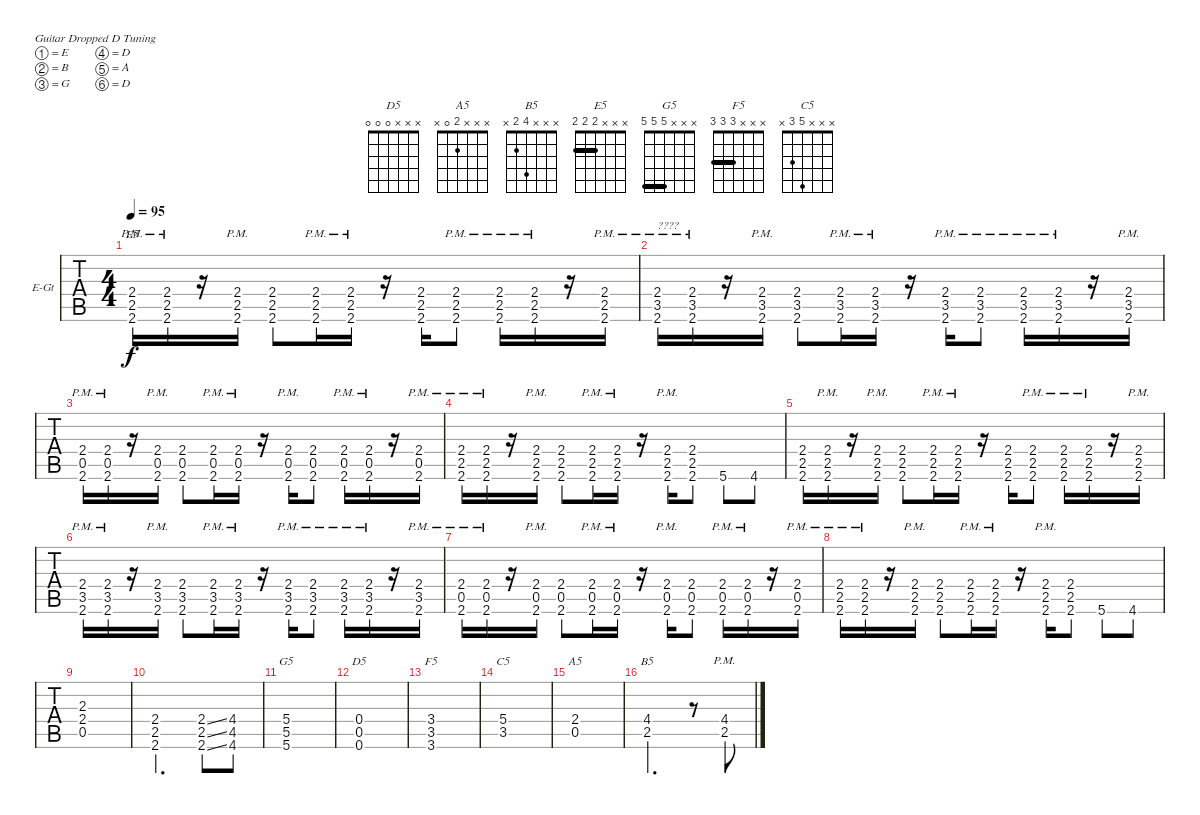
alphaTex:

\bracketExtendMode groupsimilarinstruments
\firstSystemTrackNameOrientation horizontal
\otherSystemsTrackNameOrientation horizontal
\track ("Guitar Drop D" "E-Gt") {solo instrument distortionguitar}
\staff {tabs}
\tuning (E4 B3 G3 D3 A2 D2)
\chord ("D5" x x x 0 0 0) {showfingering false}
\chord ("A5" x x x 2 0 x) {showfingering false}
\chord ("B5" x x x 4 2 x) {showfingering false}
\chord ("E5" x x x 2 2 2) {showfingering false barre (2 2)}
\chord ("G5" x x x 5 5 5) {showfingering false barre (5 5)}
\chord ("F5" x x x 3 3 3) {showfingering false barre (3 3)}
\chord ("C5" x x x 5 3 x) {showfingering false}
\ts (4 4)
\tempo 95
\clef g2
\ks c
(2.4{pm} 2.5{pm} 2.6{pm}).16{ch "E5" dy f} (2.4{pm} 2.5{pm} 2.6{pm}).16 r.16 (2.4{pm} 2.5{pm} 2.6{pm}).16 (2.4{ac} 2.5{ac} 2.6{ac}).8 (2.4{pm} 2.5{pm} 2.6{pm}).16 (2.4{pm} 2.5{pm} 2.6{pm}).16 r.16 (2.4 2.5 2.6).16 (2.4{ac pm} 2.5{ac pm} 2.6{ac pm}).8 (2.4{pm} 2.5{pm} 2.6{pm}).16 (2.4{pm} 2.5{pm} 2.6{pm}).16 r.16 (2.4{pm} 2.5{pm} 2.6{pm}).16 |
(2.4{pm} 3.5{pm} 2.6{pm}).16{txt "????"} (2.4{pm} 3.5{pm} 2.6{pm}).16 r.16 (2.4{pm} 3.5{pm} 2.6{pm}).16 (2.4{ac} 3.5{ac} 2.6{ac}).8 (2.4{pm} 3.5{pm} 2.6{pm}).16 (2.4{pm} 3.5{pm} 2.6{pm}).16 r.16 (2.4{pm} 3.5{pm} 2.6{pm}).16 (2.4{ac pm} 3.5{ac pm} 2.6{ac pm}).8 (2.4{pm} 3.5{pm} 2.6{pm}).16 (2.4{pm} 3.5{pm} 2.6{pm}).16 r.16 (2.4{pm} 3.5{pm} 2.6{pm}).16 |
(2.4{pm} 0.5{pm} 2.6{pm}).16 (2.4{pm} 0.5{pm} 2.6{pm}).16 r.16 (2.4{pm} 0.5{pm} 2.6{pm}).16 (2.4{ac} 0.5{ac} 2.6{ac}).8 (2.4{pm} 0.5{pm} 2.6{pm}).16 (2.4{pm} 0.5{pm} 2.6{pm}).16 r.16 (2.4{pm} 0.5{pm} 2.6{pm}).16 (2.4{ac} 0.5{ac} 2.6{ac}).8 (2.4{pm} 0.5{pm} 2.6{pm}).16 (2.4{pm} 0.5{pm} 2.6{pm}).16 r.16 (2.4{pm} 0.5{pm} 2.6{pm}).16 |
(2.4{pm} 2.5{pm} 2.6{pm}).16 (2.4{pm} 2.5{pm} 2.6{pm}).16 r.16 (2.4{pm} 2.5{pm} 2.6{pm}).16 (2.4{ac} 2.5{ac} 2.6{ac}).8 (2.4{pm} 2.5{pm} 2.6{pm}).16 (2.4{pm} 2.5{pm} 2.6{pm}).16 r.16 (2.4{pm} 2.5{pm} 2.6{pm}).16 (2.4{ac} 2.5{ac} 2.6{ac}).8 5.6.8 4.6.8 |
(2.4 2.5 2.6).16 (2.4{pm} 2.5{pm} 2.6{pm}).16 r.16 (2.4{pm} 2.5{pm} 2.6{pm}).16 (2.4{ac} 2.5{ac} 2.6{ac}).8 (2.4{pm} 2.5{pm} 2.6{pm}).16 (2.4{pm} 2.5{pm} 2.6{pm}).16 r.16 (2.4 2.5 2.6).16 (2.4{ac pm} 2.5{ac pm} 2.6{ac pm}).8 (2.4{pm} 2.5{pm} 2.6{pm}).16 (2.4{pm} 2.5{pm} 2.6{pm}).16 r.16 (2.4{pm} 2.5{pm} 2.6{pm}).16 |
(2.4{pm} 3.5{pm} 2.6{pm}).16 (2.4{pm} 3.5{pm} 2.6{pm}).16 r.16 (2.4{pm} 3.5{pm} 2.6{pm}).16 (2.4{ac} 3.5{ac} 2.6{ac}).8 (2.4{pm} 3.5{pm} 2.6{pm}).16 (2.4{pm} 3.5{pm} 2.6{pm}).16 r.16 (2.4{pm} 3.5{pm} 2.6{pm}).16 (2.4{ac pm} 3.5{ac pm} 2.6{ac pm}).8 (2.4{pm} 3.5{pm} 2.6{pm}).16 (2.4{pm} 3.5{pm} 2.6{pm}).16 r.16 (2.4{pm} 3.5{pm} 2.6{pm}).16 |
(2.4{pm} 0.5{pm} 2.6{pm}).16 (2.4{pm} 0.5{pm} 2.6{pm}).16 r.16 (2.4{pm} 0.5{pm} 2.6{pm}).16 (2.4{ac} 0.5{ac} 2.6{ac}).8 (2.4{pm} 0.5{pm} 2.6{pm}).16 (2.4{pm} 0.5{pm} 2.6{pm}).16 r.16 (2.4{pm} 0.5{pm} 2.6{pm}).16 (2.4{ac} 0.5{ac} 2.6{ac}).8 (2.4{pm} 0.5{pm} 2.6{pm}).16 (2.4{pm} 0.5{pm} 2.6{pm}).16 r.16 (2.4{pm} 0.5{pm} 2.6{pm}).16 |
(2.4{pm} 2.5{pm} 2.6{pm}).16 (2.4{pm} 2.5{pm} 2.6{pm}).16 r.16 (2.4{pm} 2.5{pm} 2.6{pm}).16 (2.4{ac} 2.5{ac} 2.6{ac}).8 (2.4{pm} 2.5{pm} 2.6{pm}).16 (2.4{pm} 2.5{pm} 2.6{pm}).16 r.16 (2.4{pm} 2.5{pm} 2.6{pm}).16 (2.4{ac} 2.5{ac} 2.6{ac}).8 5.6.8 4.6.8 |
\scale
0.24603 (2.3 2.4 0.5).1 |
\scale
0.220488 (2.4 2.5 2.6).2{d} (2.6{ss} 2.5{ss} 2.4{ss}).8 (4.4 4.5 4.6).8 |
\scale
0.257365 (5.4 5.5 5.6).1{ch "G5"} |
\scale
0.274681 (0.4 0.5 0.6).1{ch "D5"} |
\scale
0.245179 (3.4 3.5 3.6).1{ch "F5"} |
\scale
0.21827 (5.4 3.5).1{ch "C5"} |
\scale
0.263657 (2.4 0.5).1{ch "A5"} |
\scale
0.20722 (4.4 2.5).2{d ch "B5"} r.8 (4.4{pm} 2.5{pm}).8
